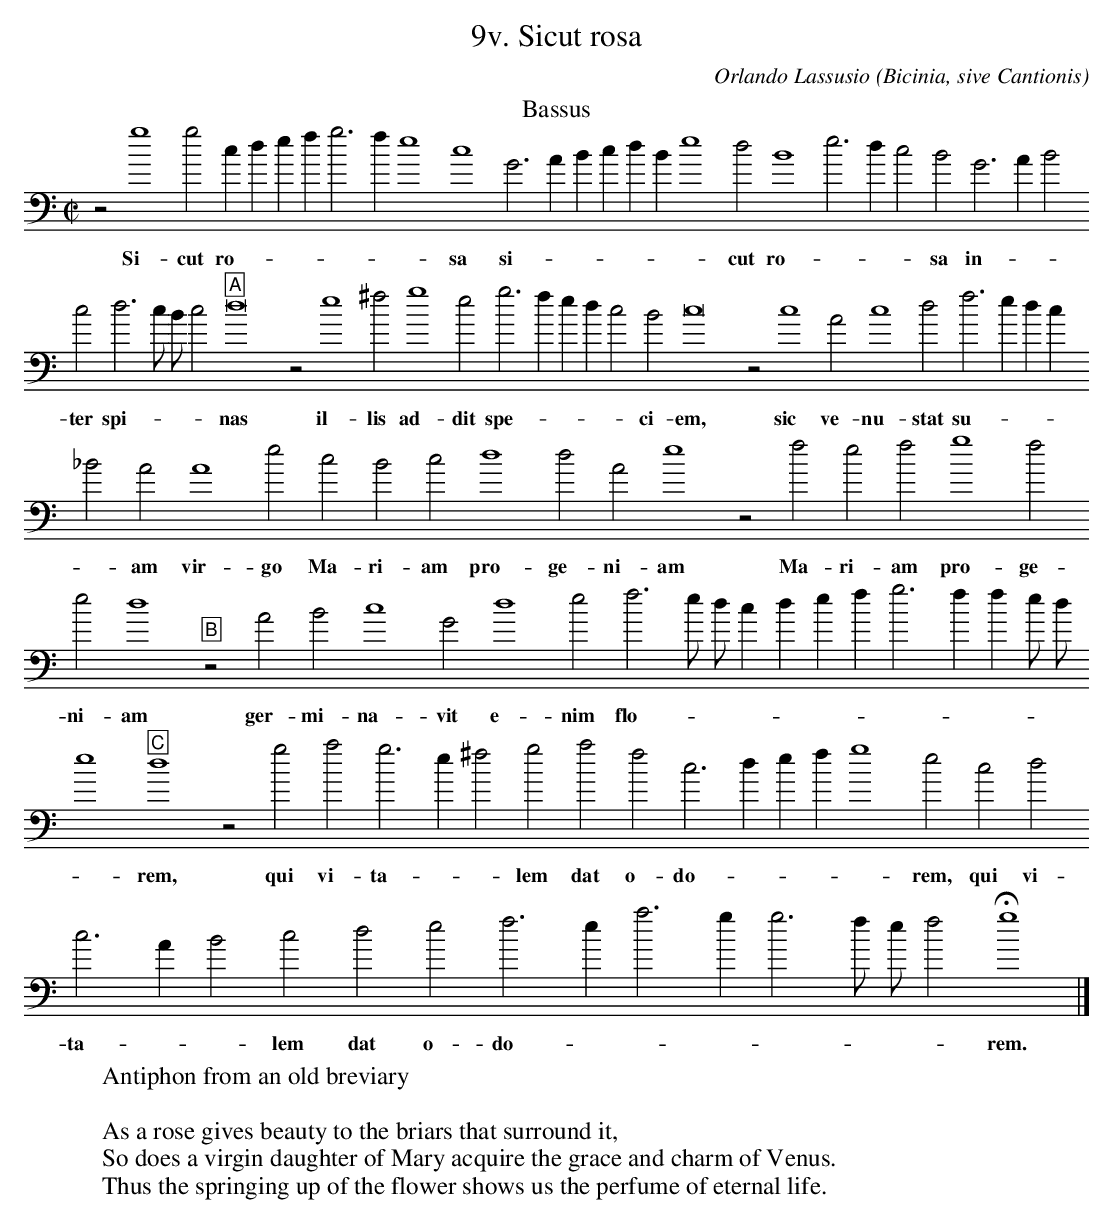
X:1
T:9v. Sicut rosa
C:Orlando Lassusio
O: Bicinia, sive Cantionis
M:C|
L:1/4
K:G mixolydian bass
T:Bassus
z2 g4 g2 c d e f g3 f e4 c4 G3 A B c d B e4 d2 B4 e3 d c2 B2 G3 A B2
w:Si- cut ro- - - - - - - sa si- - - - - - - cut  ro- - - - sa in- - -
c2 d3 c/ B/ c2 "A"d8 z2 e4 ^f2 g4 e2 g3 f e d c2 B2 c8 z2 c4 A2 c4 d2 f3 e d c
w:ter spi- - - - nas   il- lis ad- dit spe- - - - - ci- em,  sic ve- nu- stat su- - - -
_B2 A2 A4 e2 c2 B2 c2 d4 d2 A2 e4 z2 f2 e2 f2 g4 f2 e2 d4 "B"z2 A2 B2 c4 G2 d4 e2 f3 e/ d/ c d e f g3 f f e/ d/
w:- am vir- go Ma- ri- am pro- ge- ni- am Ma- ri- am pro- ge-  ni- am ger- mi- na- vit e- nim flo- - - - - - - - - - - -
e4 "C"d4 z2g2 a2 g3 e ^f2 g2 a2 f2 c3 d e f g4 e2 c2 d2 c3 A B2 c2 d2 e2 f3 e a3 g g3 f/ e/ f2 Hg4 |]
w:- rem, qui vi- ta- - -  lem dat o- do- - - - - rem, qui vi- ta- - - lem dat o- do- - - - - - - - rem. *
W:Antiphon from an old breviary
W:
W: As a rose gives beauty to the briars that surround it,
W: So does a virgin daughter of Mary acquire the grace and charm of Venus.
W: Thus the springing up of the flower shows us the perfume of eternal life.
